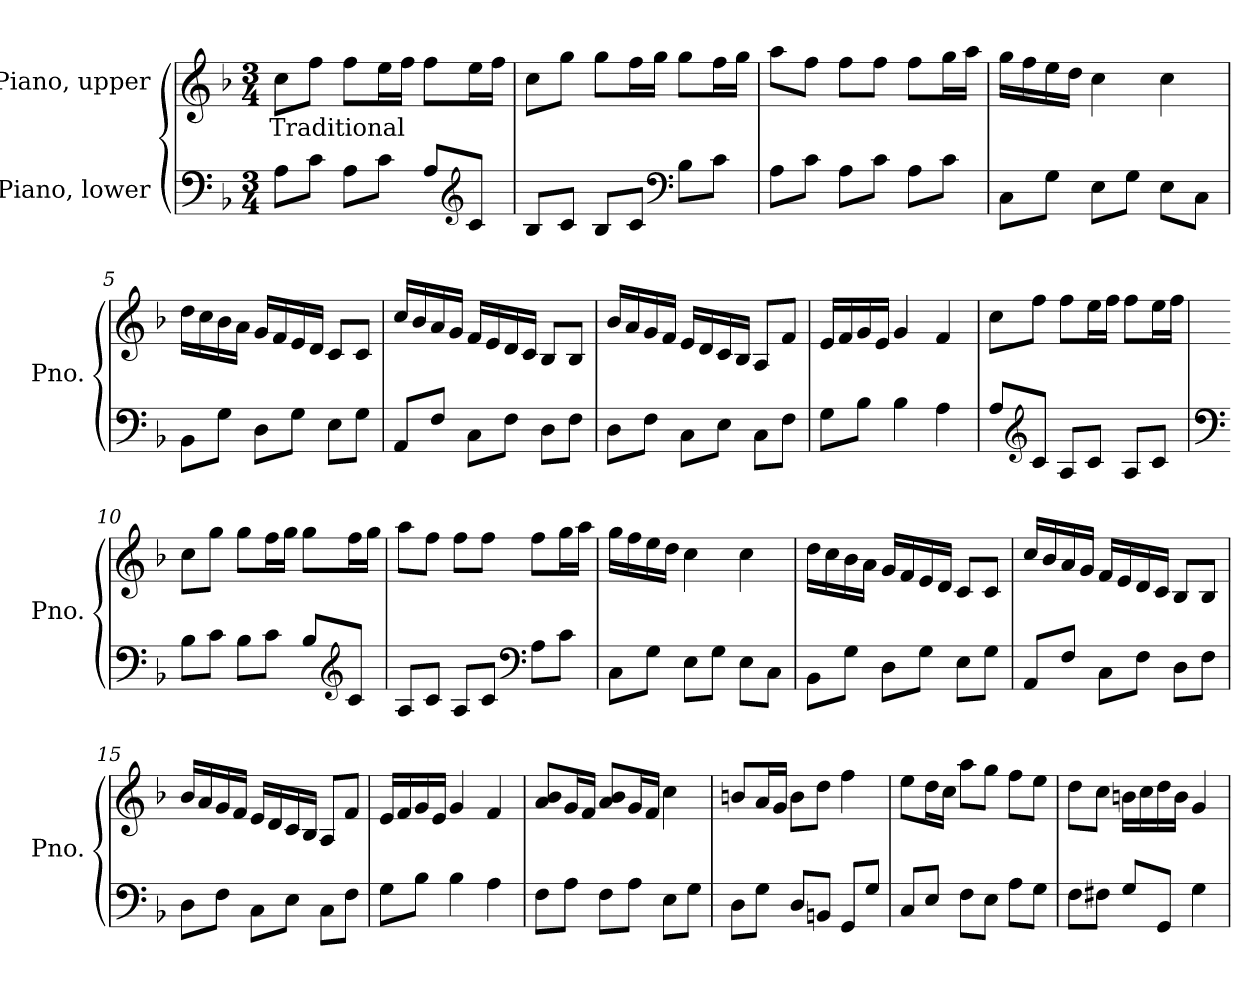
**kern	**kern	**text
*part2	*part1	*part1
*staff2	*staff1	*staff1
*I"Piano, lower	*I"Piano, upper	*
*I'Pno.	*I'Pno.	*
*clefF4	*clefG2	*
*k[b-]	*k[b-]	*
*M3/4	*M3/4	*
*MM100	*MM100	*
=1	=1	=1
!	!	!LO:LY:b
8A\L	8cc\L	Traditional
8c\J	8ff\J	.
8A\L	8ff\L	.
8c\J	16ee\L	.
.	16ff\JJ	.
8A/L	8ff\L	.
*clefG2	*	*
8c/J	16ee\L	.
.	16ff\JJ	.
=2	=2	=2
8B-/L	8cc\L	.
8c/J	8gg\J	.
8B-/L	8gg\L	.
8c/J	16ff\L	.
.	16gg\JJ	.
*clefF4	*	*
8B-\L	8gg\L	.
8c\J	16ff\L	.
.	16gg\JJ	.
=3	=3	=3
8A\L	8aa\L	.
8c\J	8ff\J	.
8A\L	8ff\L	.
8c\J	8ff\J	.
8A\L	8ff\L	.
8c\J	16gg\L	.
.	16aa\JJ	.
!!LO:LB:g=z
=4	=4	=4
8C\L	16gg\LL	.
.	16ff\	.
8G\J	16ee\	.
.	16dd\JJ	.
8E\L	4cc\	.
8G\J	.	.
8E\L	4cc\	.
8C\J	.	.
=5	=5	=5
8BB-\L	16dd\LL	.
.	16cc\	.
8G\J	16b-\	.
.	16a\JJ	.
8D\L	16g/LL	.
.	16f/	.
8G\J	16e/	.
.	16d/JJ	.
8E\L	8c/L	.
8G\J	8c/J	.
=6	=6	=6
8AA/L	16cc/LL	.
.	16b-/	.
8F/J	16a/	.
.	16g/JJ	.
8C\L	16f/LL	.
.	16e/	.
8F\J	16d/	.
.	16c/JJ	.
8D\L	8B-/L	.
8F\J	8B-/J	.
=7	=7	=7
8D\L	16b-/LL	.
.	16a/	.
8F\J	16g/	.
.	16f/JJ	.
8C\L	16e/LL	.
.	16d/	.
8E\J	16c/	.
.	16B-/JJ	.
8C\L	8A/L	.
8F\J	8f/J	.
!!LO:LB:g=z
=8	=8	=8
8G\L	16e/LL	.
.	16f/	.
8B-\J	16g/	.
.	16e/JJ	.
4B-\	4g/	.
4A\	4f/	.
=9	=9	=9
8A/L	8cc\L	.
*clefG2	*	*
8c/J	8ff\J	.
8A/L	8ff\L	.
8c/J	16ee\L	.
.	16ff\JJ	.
8A/L	8ff\L	.
8c/J	16ee\L	.
.	16ff\JJ	.
=10	=10	=10
*clefF4	*	*
8B-\L	8cc\L	.
8c\J	8gg\J	.
8B-\L	8gg\L	.
8c\J	16ff\L	.
.	16gg\JJ	.
8B-/L	8gg\L	.
*clefG2	*	*
8c/J	16ff\L	.
.	16gg\JJ	.
=11	=11	=11
8A/L	8aa\L	.
8c/J	8ff\J	.
8A/L	8ff\L	.
8c/J	8ff\J	.
*clefF4	*	*
8A\L	8ff\L	.
8c\J	16gg\L	.
.	16aa\JJ	.
!!LO:LB:g=z
=12	=12	=12
8C\L	16gg\LL	.
.	16ff\	.
8G\J	16ee\	.
.	16dd\JJ	.
8E\L	4cc\	.
8G\J	.	.
8E\L	4cc\	.
8C\J	.	.
=13	=13	=13
8BB-\L	16dd\LL	.
.	16cc\	.
8G\J	16b-\	.
.	16a\JJ	.
8D\L	16g/LL	.
.	16f/	.
8G\J	16e/	.
.	16d/JJ	.
8E\L	8c/L	.
8G\J	8c/J	.
=14	=14	=14
8AA/L	16cc/LL	.
.	16b-/	.
8F/J	16a/	.
.	16g/JJ	.
8C\L	16f/LL	.
.	16e/	.
8F\J	16d/	.
.	16c/JJ	.
8D\L	8B-/L	.
8F\J	8B-/J	.
=15	=15	=15
8D\L	16b-/LL	.
.	16a/	.
8F\J	16g/	.
.	16f/JJ	.
8C\L	16e/LL	.
.	16d/	.
8E\J	16c/	.
.	16B-/JJ	.
8C\L	8A/L	.
8F\J	8f/J	.
!!LO:LB:g=z
=16	=16	=16
8G\L	16e/LL	.
.	16f/	.
8B-\J	16g/	.
.	16e/JJ	.
4B-\	4g/	.
4A\	4f/	.
=17	=17	=17
8F\L	8a/ 8b-/L	.
8A\J	16g/L	.
.	16f/JJ	.
8F\L	8a/ 8b-/L	.
8A\J	16g/L	.
.	16f/JJ	.
8E\L	4cc\	.
8G\J	.	.
=18	=18	=18
8D\L	8bn/L	.
8G\J	16a/L	.
.	16g/JJ	.
8D/L	8b\L	.
8BBn/J	8dd\J	.
8GG/L	4ff\	.
8G/J	.	.
=19	=19	=19
8C/L	8ee\L	.
8E/J	16dd\L	.
.	16cc\JJ	.
8F\L	8aa\L	.
8E\J	8gg\J	.
8A\L	8ff\L	.
8G\J	8ee\J	.
=20	=20	=20
8F\L	8dd\L	.
8F#X\J	8cc\J	.
8G/L	16bn\LL	.
.	16cc\	.
8GG/J	16dd\	.
.	16b\JJ	.
4G\	4g/	.
=	=	=
*-	*-	*-
